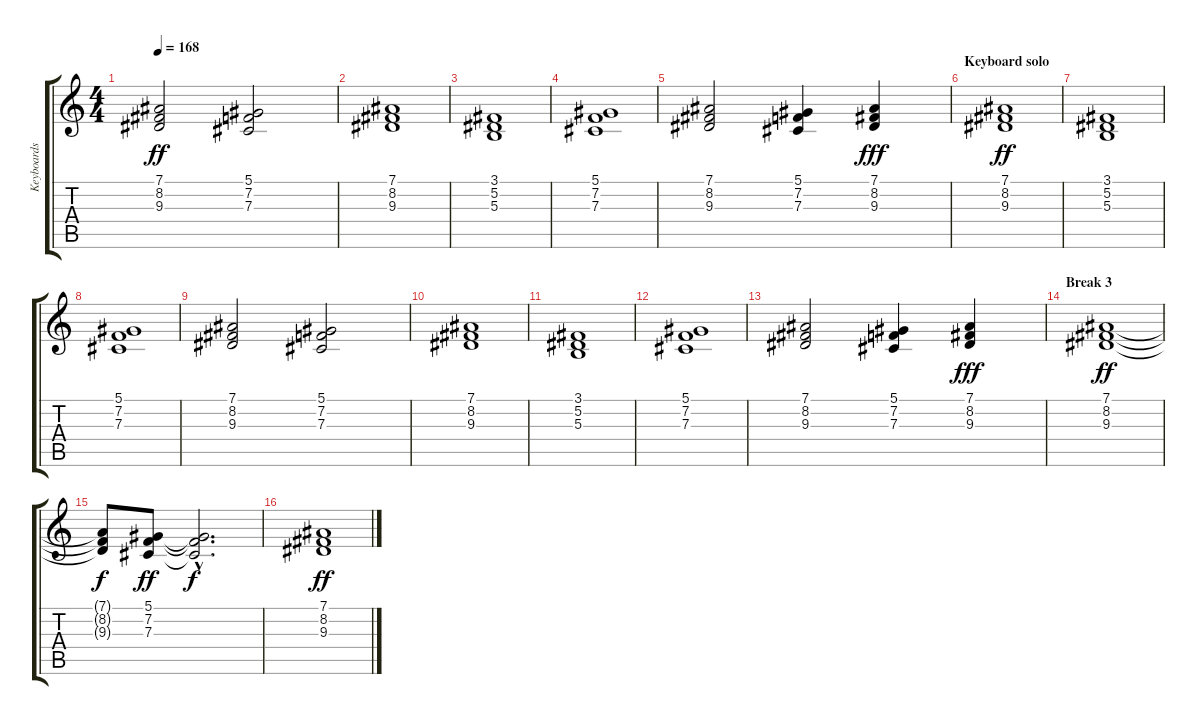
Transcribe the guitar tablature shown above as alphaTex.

\track ("Keyboards" "Keyboards") {instrument stringensemble1}
\staff {score tabs}
\tuning (Eb4 Bb3 Gb3 Db3 Ab2 Eb2) {hide}
\ts (4 4)
\tempo 168
\clef g2
\ks c
(7.1 8.2 9.3).2{dy ff} (5.1 7.2 7.3).2 |
(7.1 8.2 9.3).1 |
(3.1 5.2 5.3).1 |
(5.1 7.2 7.3).1 |
(7.1 8.2 9.3).2 (5.1 7.2 7.3).4 (7.1 8.2 9.3).4{dy fff} |
\section ("" "Keyboard solo")
(7.1 8.2 9.3).1{dy ff} |
(3.1 5.2 5.3).1 |
(5.1 7.2 7.3).1 |
(7.1 8.2 9.3).2 (5.1 7.2 7.3).2 |
(7.1 8.2 9.3).1 |
(3.1 5.2 5.3).1 |
(5.1 7.2 7.3).1 |
(7.1 8.2 9.3).2 (5.1 7.2 7.3).4 (7.1 8.2 9.3).4{dy fff} |
\section ("" "Break 3")
(7.1 8.2 9.3).1{dy ff} |
(7.1{t} 8.2{t} 9.3{t}).8{dy f} (5.1 7.2 7.3).8{dy ff} (5.1{hac t} 7.2{hac t} 7.3{hac t}).2{d dy f} |
(7.1 8.2 9.3).1{dy ff}
